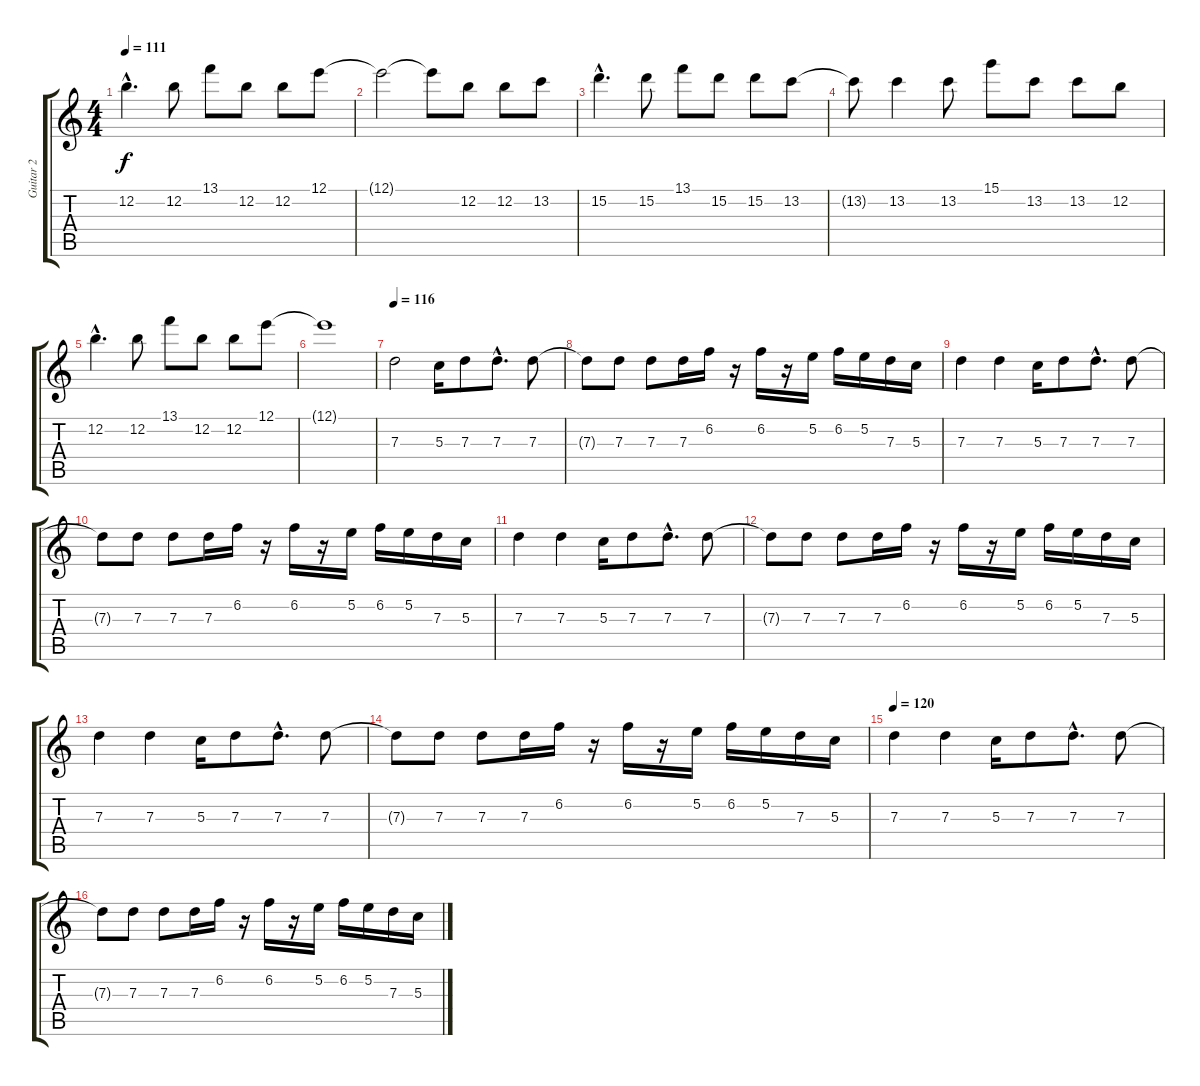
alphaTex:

\track ("Guitar 2" "Guitar 2") {instrument overdrivenguitar}
\staff {score tabs}
\tuning (E4 B3 G3 D3 A2 E2) {hide}
\ts (4 4)
\tempo 111
\clef g2
\ks c
12.2{hac}.4{d dy f} 12.2.8 13.1.8 12.2.8 12.2.8 12.1.8 |
12.1{t}.2 12.1{t}.8 12.2.8 12.2.8 13.2.8 |
15.2{hac}.4{d} 15.2.8 13.1.8 15.2.8 15.2.8 13.2.8 |
13.2{t}.8 13.2.4 13.2.8 15.1.8 13.2.8 13.2.8 12.2.8 |
12.2{hac}.4{d} 12.2.8 13.1.8 12.2.8 12.2.8 12.1.8 |
12.1{t}.1 |
\tempo 116
7.3.2{volume 16} 5.3.16 7.3.8 7.3{hac}.8{d} 7.3.8 |
7.3{t}.8 7.3.8 7.3.8 7.3.16 6.2.16 r.16 6.2.16 r.16 5.2.16 6.2.16 5.2.16 7.3.16 5.3.16 |
7.3.4 7.3.4 5.3.16 7.3.8 7.3{hac}.8{d} 7.3.8 |
7.3{t}.8 7.3.8 7.3.8 7.3.16 6.2.16 r.16 6.2.16 r.16 5.2.16 6.2.16 5.2.16 7.3.16 5.3.16 |
7.3.4 7.3.4 5.3.16 7.3.8 7.3{hac}.8{d} 7.3.8 |
7.3{t}.8 7.3.8 7.3.8 7.3.16 6.2.16 r.16 6.2.16 r.16 5.2.16 6.2.16 5.2.16 7.3.16 5.3.16 |
7.3.4 7.3.4 5.3.16 7.3.8 7.3{hac}.8{d} 7.3.8 |
7.3{t}.8 7.3.8 7.3.8 7.3.16 6.2.16 r.16 6.2.16 r.16 5.2.16 6.2.16 5.2.16 7.3.16 5.3.16 |
\tempo 120
7.3.4 7.3.4 5.3.16 7.3.8 7.3{hac}.8{d} 7.3.8 |
7.3{t}.8 7.3.8 7.3.8 7.3.16 6.2.16 r.16 6.2.16 r.16 5.2.16 6.2.16 5.2.16 7.3.16 5.3.16
